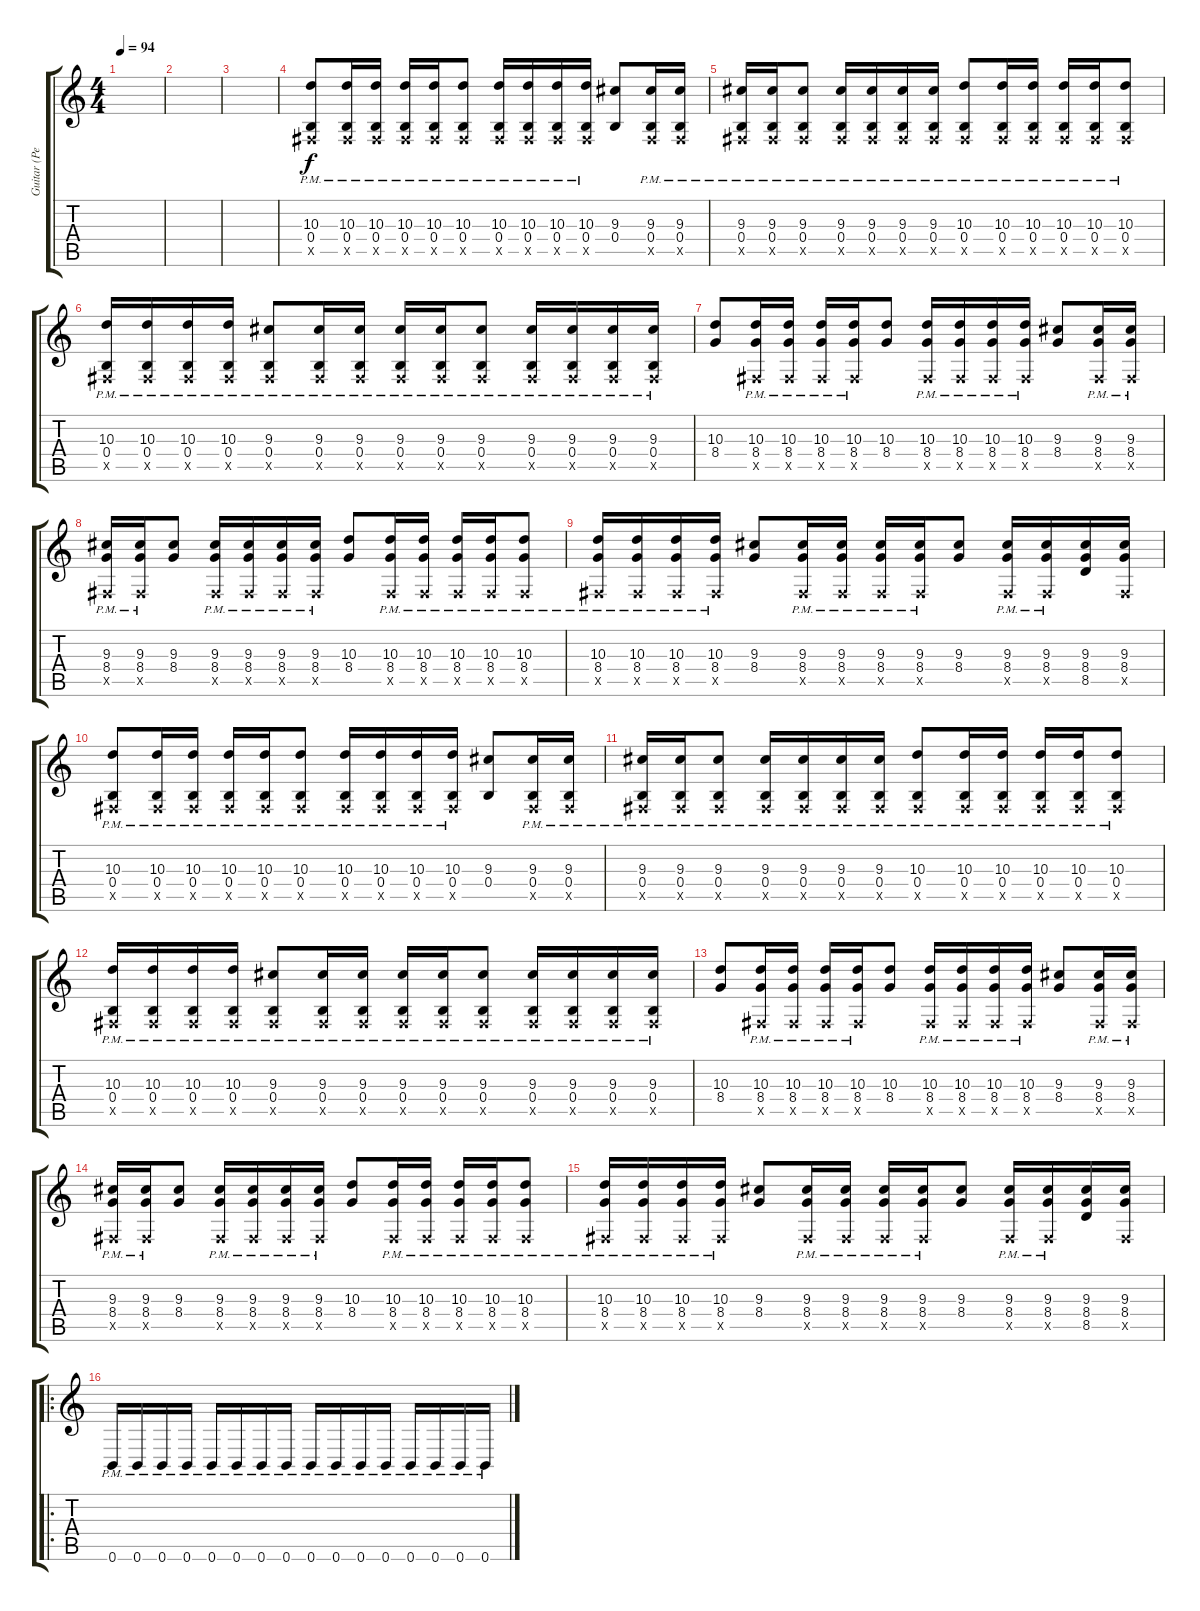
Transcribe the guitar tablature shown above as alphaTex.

\track ("Guitar (Pete)" "Guitar (Pe") {instrument distortionguitar}
\staff {score tabs}
\tuning (Db4 Ab3 E3 B2 Gb2 B1) {hide}
\ts (4 4)
\tempo 94
\clef g2
\ks c
|
|
|
(10.3 0.4{pm} 0.5{x}).8{instrument distortionguitar} (10.3 0.4{pm} 0.5{x}).16 (10.3 0.4{pm} 0.5{x}).16 (10.3 0.4{pm} 0.5{x}).16 (10.3 0.4{pm} 0.5{x}).16 (10.3 0.4{pm} 0.5{x}).8 (10.3 0.4{pm} 0.5{x}).16 (10.3 0.4{pm} 0.5{x}).16 (10.3 0.4{pm} 0.5{x}).16 (10.3 0.4{pm} 0.5{x}).16 (9.3 0.4).8 (9.3 0.4{pm} 0.5{x}).16 (9.3 0.4{pm} 0.5{x}).16 |
(9.3 0.4{pm} 0.5{x}).16 (9.3 0.4{pm} 0.5{x}).16 (9.3 0.4{pm} 0.5{x}).8 (9.3 0.4{pm} 0.5{x}).16 (9.3 0.4{pm} 0.5{x}).16 (9.3 0.4{pm} 0.5{x}).16 (9.3 0.4{pm} 0.5{x}).16 (10.3 0.4{pm} 0.5{x}).8 (10.3 0.4{pm} 0.5{x}).16 (10.3 0.4{pm} 0.5{x}).16 (10.3 0.4{pm} 0.5{x}).16 (10.3 0.4{pm} 0.5{x}).16 (10.3 0.4{pm} 0.5{x}).8 |
(10.3 0.4{pm} 0.5{x}).16 (10.3 0.4{pm} 0.5{x}).16 (10.3 0.4{pm} 0.5{x}).16 (10.3 0.4{pm} 0.5{x}).16 (9.3 0.4{pm} 0.5{x}).8 (9.3 0.4{pm} 0.5{x}).16 (9.3 0.4{pm} 0.5{x}).16 (9.3 0.4{pm} 0.5{x}).16 (9.3 0.4{pm} 0.5{x}).16 (9.3 0.4{pm} 0.5{x}).8 (9.3 0.4{pm} 0.5{x}).16 (9.3 0.4{pm} 0.5{x}).16 (9.3 0.4{pm} 0.5{x}).16 (9.3 0.4{pm} 0.5{x}).16 |
(10.3 8.4).8{instrument distortionguitar} (10.3 8.4{pm} 0.5{x}).16 (10.3 8.4{pm} 0.5{x}).16 (10.3 8.4{pm} 0.5{x}).16 (10.3 8.4{pm} 0.5{x}).16 (10.3 8.4).8 (10.3 8.4{pm} 0.5{x}).16 (10.3 8.4{pm} 0.5{x}).16 (10.3 8.4{pm} 0.5{x}).16 (10.3 8.4{pm} 0.5{x}).16 (9.3 8.4).8 (9.3 8.4{pm} 0.5{x}).16 (9.3 8.4{pm} 0.5{x}).16 |
(9.3 8.4{pm} 0.5{x}).16 (9.3 8.4{pm} 0.5{x}).16 (9.3 8.4).8 (9.3 8.4{pm} 0.5{x}).16 (9.3 8.4{pm} 0.5{x}).16 (9.3 8.4{pm} 0.5{x}).16 (9.3 8.4{pm} 0.5{x}).16 (10.3 8.4).8 (10.3 8.4{pm} 0.5{x}).16 (10.3 8.4{pm} 0.5{x}).16 (10.3 8.4{pm} 0.5{x}).16 (10.3 8.4{pm} 0.5{x}).16 (10.3 8.4{pm} 0.5{x}).8 |
(10.3 8.4{pm} 0.5{x}).16 (10.3 8.4{pm} 0.5{x}).16 (10.3 8.4{pm} 0.5{x}).16 (10.3 8.4{pm} 0.5{x}).16 (9.3 8.4).8 (9.3 8.4{pm} 0.5{x}).16 (9.3 8.4{pm} 0.5{x}).16 (9.3 8.4{pm} 0.5{x}).16 (9.3 8.4{pm} 0.5{x}).16 (9.3 8.4).8 (9.3 8.4{pm} 0.5{x}).16 (9.3 8.4{pm} 0.5{x}).16 (9.3 8.4 8.5).16 (9.3 8.4 0.5{x}).16 |
(10.3 0.4{pm} 0.5{x}).8{instrument distortionguitar} (10.3 0.4{pm} 0.5{x}).16 (10.3 0.4{pm} 0.5{x}).16 (10.3 0.4{pm} 0.5{x}).16 (10.3 0.4{pm} 0.5{x}).16 (10.3 0.4{pm} 0.5{x}).8 (10.3 0.4{pm} 0.5{x}).16 (10.3 0.4{pm} 0.5{x}).16 (10.3 0.4{pm} 0.5{x}).16 (10.3 0.4{pm} 0.5{x}).16 (9.3 0.4).8 (9.3 0.4{pm} 0.5{x}).16 (9.3 0.4{pm} 0.5{x}).16 |
(9.3 0.4{pm} 0.5{x}).16 (9.3 0.4{pm} 0.5{x}).16 (9.3 0.4{pm} 0.5{x}).8 (9.3 0.4{pm} 0.5{x}).16 (9.3 0.4{pm} 0.5{x}).16 (9.3 0.4{pm} 0.5{x}).16 (9.3 0.4{pm} 0.5{x}).16 (10.3 0.4{pm} 0.5{x}).8 (10.3 0.4{pm} 0.5{x}).16 (10.3 0.4{pm} 0.5{x}).16 (10.3 0.4{pm} 0.5{x}).16 (10.3 0.4{pm} 0.5{x}).16 (10.3 0.4{pm} 0.5{x}).8 |
(10.3 0.4{pm} 0.5{x}).16 (10.3 0.4{pm} 0.5{x}).16 (10.3 0.4{pm} 0.5{x}).16 (10.3 0.4{pm} 0.5{x}).16 (9.3 0.4{pm} 0.5{x}).8 (9.3 0.4{pm} 0.5{x}).16 (9.3 0.4{pm} 0.5{x}).16 (9.3 0.4{pm} 0.5{x}).16 (9.3 0.4{pm} 0.5{x}).16 (9.3 0.4{pm} 0.5{x}).8 (9.3 0.4{pm} 0.5{x}).16 (9.3 0.4{pm} 0.5{x}).16 (9.3 0.4{pm} 0.5{x}).16 (9.3 0.4{pm} 0.5{x}).16 |
(10.3 8.4).8{instrument distortionguitar} (10.3 8.4{pm} 0.5{x}).16 (10.3 8.4{pm} 0.5{x}).16 (10.3 8.4{pm} 0.5{x}).16 (10.3 8.4{pm} 0.5{x}).16 (10.3 8.4).8 (10.3 8.4{pm} 0.5{x}).16 (10.3 8.4{pm} 0.5{x}).16 (10.3 8.4{pm} 0.5{x}).16 (10.3 8.4{pm} 0.5{x}).16 (9.3 8.4).8 (9.3 8.4{pm} 0.5{x}).16 (9.3 8.4{pm} 0.5{x}).16 |
(9.3 8.4{pm} 0.5{x}).16 (9.3 8.4{pm} 0.5{x}).16 (9.3 8.4).8 (9.3 8.4{pm} 0.5{x}).16 (9.3 8.4{pm} 0.5{x}).16 (9.3 8.4{pm} 0.5{x}).16 (9.3 8.4{pm} 0.5{x}).16 (10.3 8.4).8 (10.3 8.4{pm} 0.5{x}).16 (10.3 8.4{pm} 0.5{x}).16 (10.3 8.4{pm} 0.5{x}).16 (10.3 8.4{pm} 0.5{x}).16 (10.3 8.4{pm} 0.5{x}).8 |
(10.3 8.4{pm} 0.5{x}).16 (10.3 8.4{pm} 0.5{x}).16 (10.3 8.4{pm} 0.5{x}).16 (10.3 8.4{pm} 0.5{x}).16 (9.3 8.4).8 (9.3 8.4{pm} 0.5{x}).16 (9.3 8.4{pm} 0.5{x}).16 (9.3 8.4{pm} 0.5{x}).16 (9.3 8.4{pm} 0.5{x}).16 (9.3 8.4).8 (9.3 8.4{pm} 0.5{x}).16 (9.3 8.4{pm} 0.5{x}).16 (9.3 8.4 8.5).16 (9.3 8.4 0.5{x}).16 |
\ro
0.6{pm}.16 0.6{pm}.16 0.6{pm}.16 0.6{pm}.16 0.6{pm}.16 0.6{pm}.16 0.6{pm}.16 0.6{pm}.16 0.6{pm}.16 0.6{pm}.16 0.6{pm}.16 0.6{pm}.16 0.6{pm}.16 0.6{pm}.16 0.6{pm}.16 0.6{pm}.16
